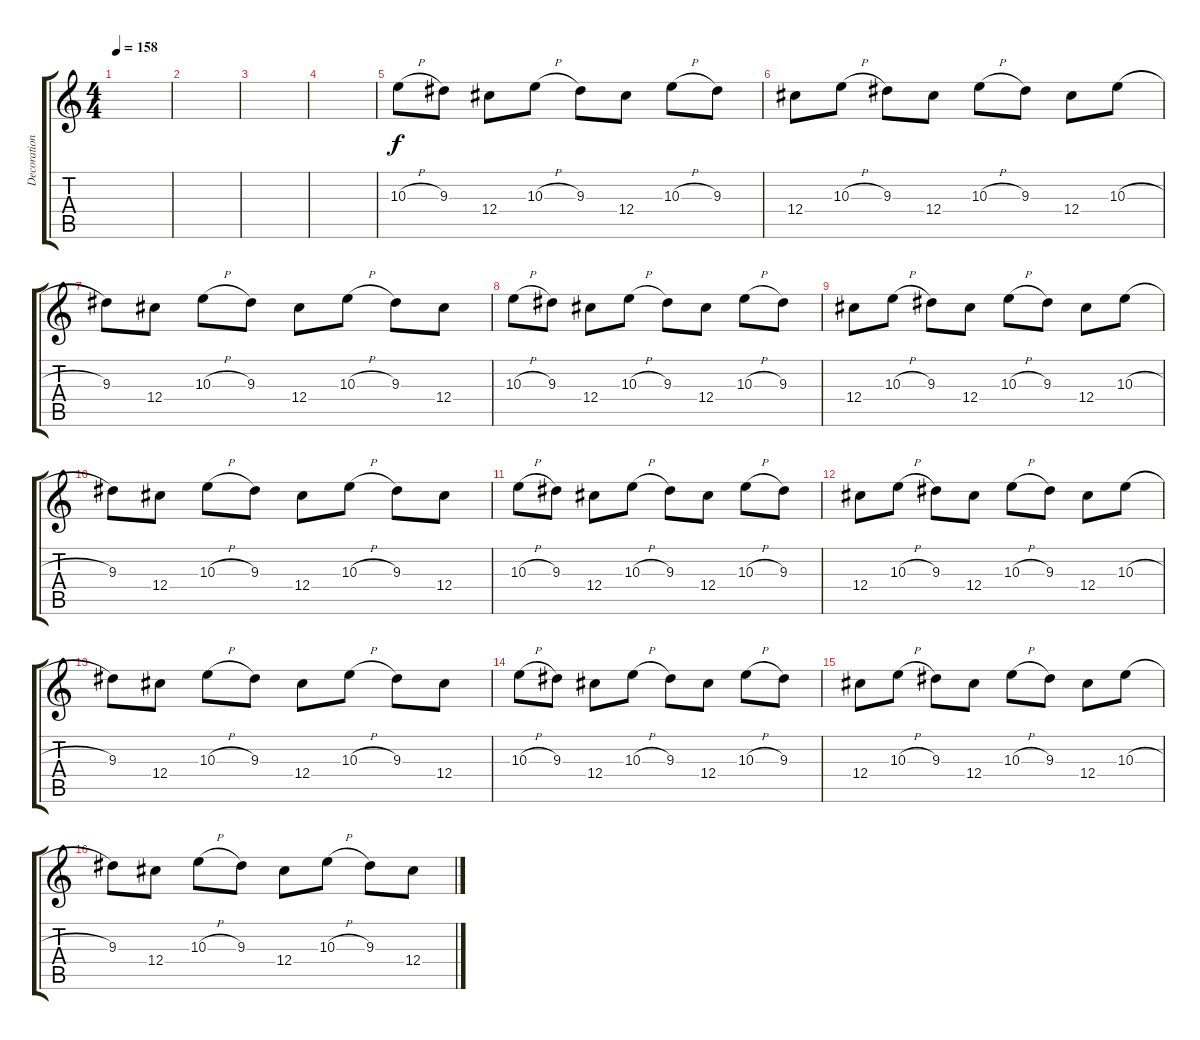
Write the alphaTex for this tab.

\track ("Decoration" "Decoration") {instrument electricguitarclean}
\staff {score tabs}
\tuning (Eb4 Bb3 Gb3 Db3 Ab2 Db2) {hide}
\ts (4 4)
\tempo 158
\clef g2
\ks c
|
|
|
|
10.3{h}.8{dy f} 9.3.8 12.4.8 10.3{h}.8 9.3.8 12.4.8 10.3{h}.8 9.3.8 |
12.4.8 10.3{h}.8 9.3.8 12.4.8 10.3{h}.8 9.3.8 12.4.8 10.3{h}.8 |
9.3.8 12.4.8 10.3{h}.8 9.3.8 12.4.8 10.3{h}.8 9.3.8 12.4.8 |
10.3{h}.8 9.3.8 12.4.8 10.3{h}.8 9.3.8 12.4.8 10.3{h}.8 9.3.8 |
12.4.8 10.3{h}.8 9.3.8 12.4.8 10.3{h}.8 9.3.8 12.4.8 10.3{h}.8 |
9.3.8 12.4.8 10.3{h}.8 9.3.8 12.4.8 10.3{h}.8 9.3.8 12.4.8 |
10.3{h}.8 9.3.8 12.4.8 10.3{h}.8 9.3.8 12.4.8 10.3{h}.8 9.3.8 |
12.4.8 10.3{h}.8 9.3.8 12.4.8 10.3{h}.8 9.3.8 12.4.8 10.3{h}.8 |
9.3.8 12.4.8 10.3{h}.8 9.3.8 12.4.8 10.3{h}.8 9.3.8 12.4.8 |
10.3{h}.8 9.3.8 12.4.8 10.3{h}.8 9.3.8 12.4.8 10.3{h}.8 9.3.8 |
12.4.8 10.3{h}.8 9.3.8 12.4.8 10.3{h}.8 9.3.8 12.4.8 10.3{h}.8 |
9.3.8 12.4.8 10.3{h}.8 9.3.8 12.4.8 10.3{h}.8 9.3.8 12.4.8
